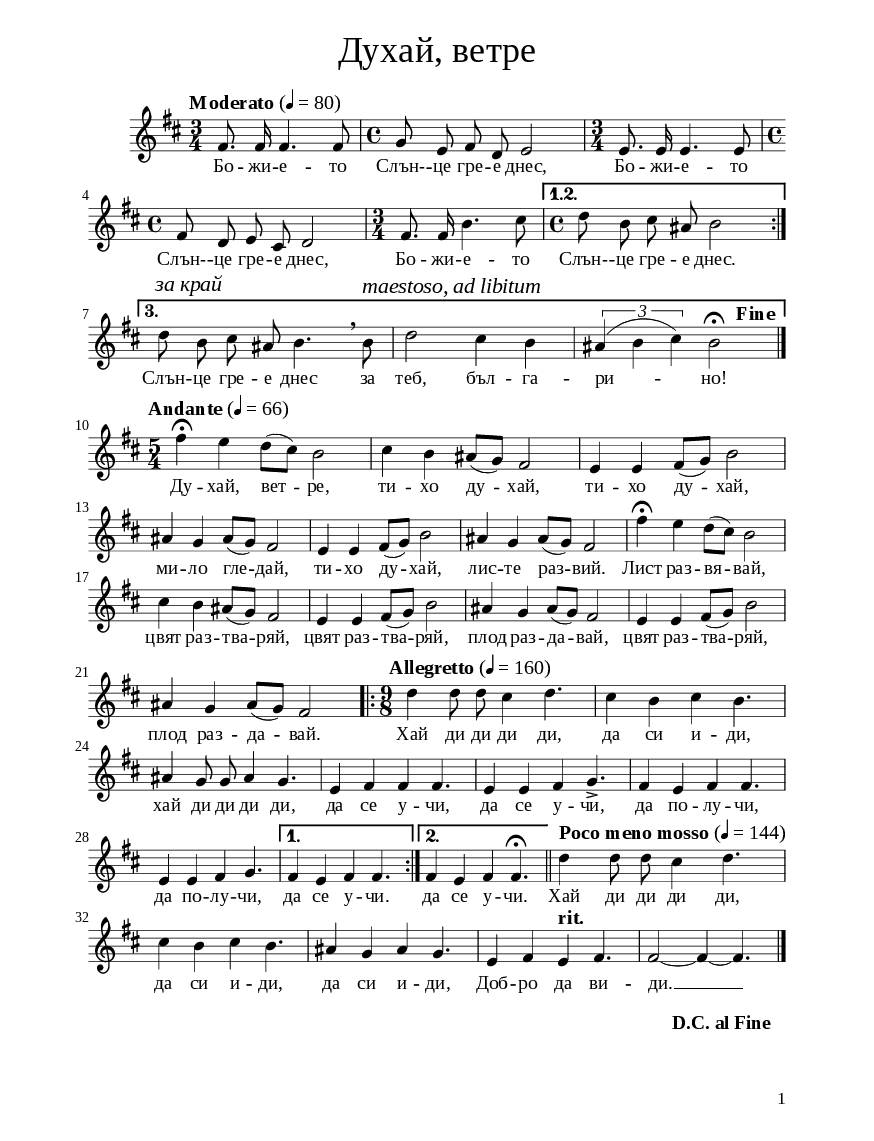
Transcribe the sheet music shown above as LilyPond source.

\version "2.24.4"

\include "include/globals.ily"

\bookpart {
  \label #'ref136
  \tocItem \markup "Духай, ветре"
  \paper {
    print-all-headers = ##t
    print-page-number = ##t
    print-first-page-number = ##t

    % put page numbers on the bottom
    oddHeaderMarkup = \markup ""
    evenHeaderMarkup = \markup ""
    oddFooterMarkup = \markup
    \fill-line {
      ""
      \if \should-print-page-number \fromproperty #'page:page-number-string
    }
    evenFooterMarkup = \markup
    \fill-line {
      \if \should-print-page-number \fromproperty #'page:page-number-string
      ""
    }

    left-margin = 1.5\cm
    right-margin = 1.5\cm
    top-margin = 1.6\cm
    bottom-margin = 1.2\cm
    ragged-bottom = ##t % do not spread the staves to fill the whole vertical space

    % change distance between staves
    system-system-spacing =
    #'((basic-distance . 8.5)
       (minimum-distance . 6)
       (padding . 1)
       (stretchability . 12))
  }
  \score {
    \include "include/score-layout.ily"

    \new Voice \relative c' {
      \clef treble
      \key b \minor
      \time 3/4
      \tempoFunc "Moderato" 4 "80"
      \autoBeamOff

      \repeat volta 3 {
        fis8.  fis16  fis4.  fis8 | % 2
        \time 4/4  | % 2
        g8  e8  fis8  d8  e2
        | % 3
        \time 3/4  | % 3
        e8.  e16  e4.  e8 \break | % 4
        \time 4/4  | % 4
        fis8  d8  e8  cis8
        d2 | % 5
        \time 3/4  | % 5
        fis8.  fis16  b4.  cis8
        \time 4/4 |
      }
      \alternative {
        {
          d8  b8  cis8 ais8  b2 | \break
        }
        {
          d8 \mark \markup \italic {"за край"}   b8 cis8  ais8  b4. \breathe b8 |
          \mark \markup \huge\italic {"                      maestoso, ad libitum"}
          d2 cis4 b4 |


          \tweak direction #up \times 2/3 {
            \once \override Slur.positions = #'(1 . 1)
            \once \override Slur.height-limit = #5.91
            ais4 (  b4  cis4 )
          }
          \once \override Score.MetronomeMark.outside-staff-priority = #599
          \once \override Score.MetronomeMark.X-extent=#'(-3.5 . 0)
          \tempo "Fine" b2 ^\fermata
        }
      } \break  \bar "|."

      \once \override Staff.TimeSignature.break-visibility = ##(#f #t #t)
      \time 5/4 \tempoFunc "Andante" 4 "66" fis'4 ^\fermata
      e4  d8 [ ( cis8 ) ] b2 |
      cis4  b4  ais8 ( [  g8 ) ]  fis2 |
      e4  e4 fis8 ( [  g8 ) ] b2 | \break
      ais4 g4  ais8 ( [  g8 ) ]  fis2 |
      e4 e4  fis8 ( [  g8 ) ]  b2 |
      ais4  g4  ais8 ( [  g8 ) ]  fis2 |
      fis'4 ^\fermata  e4  d8 ( [
      cis8 ) ]  b2 | \break
      cis4 b4  ais8 ( [  g8 ) ]  fis2 |
      e4 e4  fis8 ( [  g8 ) ] b2 |
      ais4  g4  ais8 ( [  g8 ) ]  fis2 |
      e4  e4  fis8 ( [  g8 ) ] b2 | \break
      ais4  g4  ais8 ( [  g8 ) ]  fis2 |
      \repeat volta 2 {
        \time 9/8 \tempoFunc "  Allegretto" 4 "160"  d'4
        d8  d8  cis4 d4. |
        cis4  b4  cis4 b4. | \break
        ais4  g8  g8 ais4  g4. |
        e4 fis4 fis4  fis4. |
        e4  e4  fis4 g4. -> |
        fis4  e4  fis4 fis4. \break
        e4  e4  fis4  g4.
      }

      \alternative {
        {
          fis4  e4  fis4  fis4.
        }
        {
          fis4  e4  fis4  fis4.^\fermata \bar "||"
        }
      }

      \tempoFunc "Poco meno mosso" 4 "144" d'4 d8 d8 cis4 d4. | \break
      cis4  b4
      cis4  b4.  ais4  g4  ais4
      g4.  e4   fis4
      \tempo "rit." e4  fis4.
      fis2 ~  fis4 ~ fis4.\break  \bar "|."
    }

    \addlyrics {
      Бо -- жи -- е -- то "Слън-" -- це гре --
      е днес, Бо -- жи -- е -- то "Слън-" --
      це гре -- е днес, Бо -- жи -- е --
      то "Слън-"  -- це гре -- е днес. Слън
      -- це гре -- е днес за теб, бъл --
      га -- ри  --  но! Ду -- хай, вет
      -- ре, ти -- хо ду -- хай, ти
      -- хо ду -- хай, ми -- ло гле
      -- дай, ти -- хо ду -- хай,
      лис -- те раз -- вий. Лист раз
      -- вя -- вай, цвят раз -- тва
      -- ряй, цвят раз -- тва --
      ряй, плод раз -- да -- вай,
      цвят раз -- тва -- ряй, плод
      раз -- да -- вай. Хай ди ди ди
      ди, да си и -- ди, хай ди ди ди
      ди, да се у -- чи, да се у -- чи,
      да по -- лу -- чи, да по -- лу --
      чи, да се у -- чи. да се у -- чи.
      Хай ди ди ди ди, да си и -- ди,
      да си и -- ди, Доб -- ро да ви --
      ди. __
    }

    \header {
      title = \titleFunc #'ref_desc_8 "Духай, ветре" "Duhaj, vetre"
    }

    \midi{}

  } % score

  \markup \dc-one "D.C. al Fine"


} % bookpart
